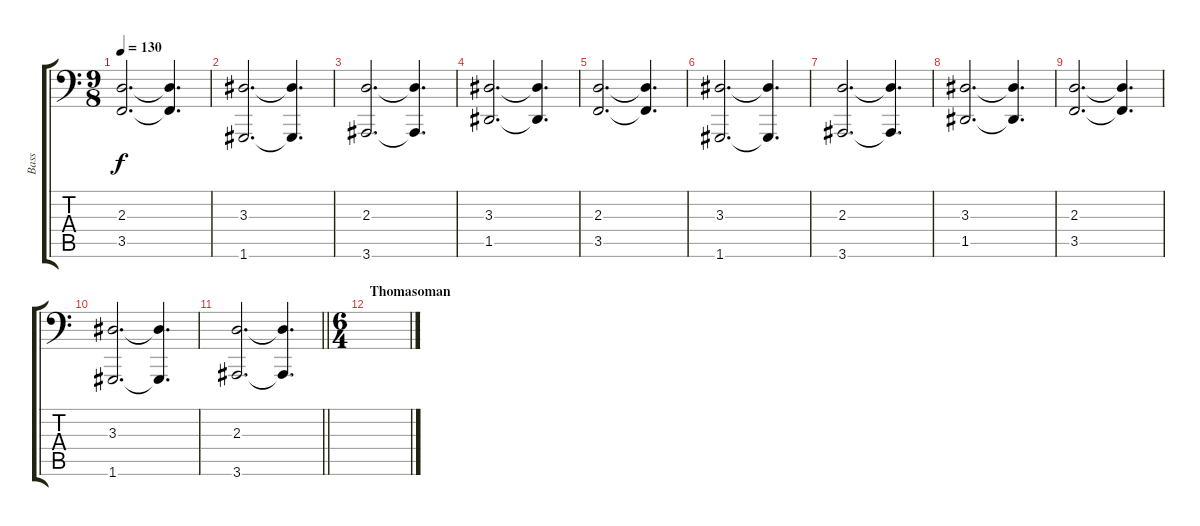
\track ("Bass" "Bass") {instrument electricbassfinger}
\staff {score tabs}
\tuning (Bb2 F2 C2 G1 D1 G0) {hide}
\ts (9 8)
\tempo 130
\clef f4
\ks c
(2.3 3.5).2{d dy f} (2.3{t} 3.5{t}).4{d} |
(3.3 1.6).2{d} (3.3{t} 1.6{t}).4{d} |
(2.3 3.6).2{d} (2.3{t} 3.6{t}).4{d} |
(3.3 1.5).2{d} (3.3{t} 1.5{t}).4{d} |
(2.3 3.5).2{d} (2.3{t} 3.5{t}).4{d} |
(3.3 1.6).2{d} (3.3{t} 1.6{t}).4{d} |
(2.3 3.6).2{d} (2.3{t} 3.6{t}).4{d} |
(3.3 1.5).2{d} (3.3{t} 1.5{t}).4{d} |
(2.3 3.5).2{d} (2.3{t} 3.5{t}).4{d} |
(3.3 1.6).2{d} (3.3{t} 1.6{t}).4{d} |
\barLineRight lightlight
(2.3 3.6).2{d} (2.3{t} 3.6{t}).4{d} |
\ts (6 4)
\section ("" "Thomasoman")
